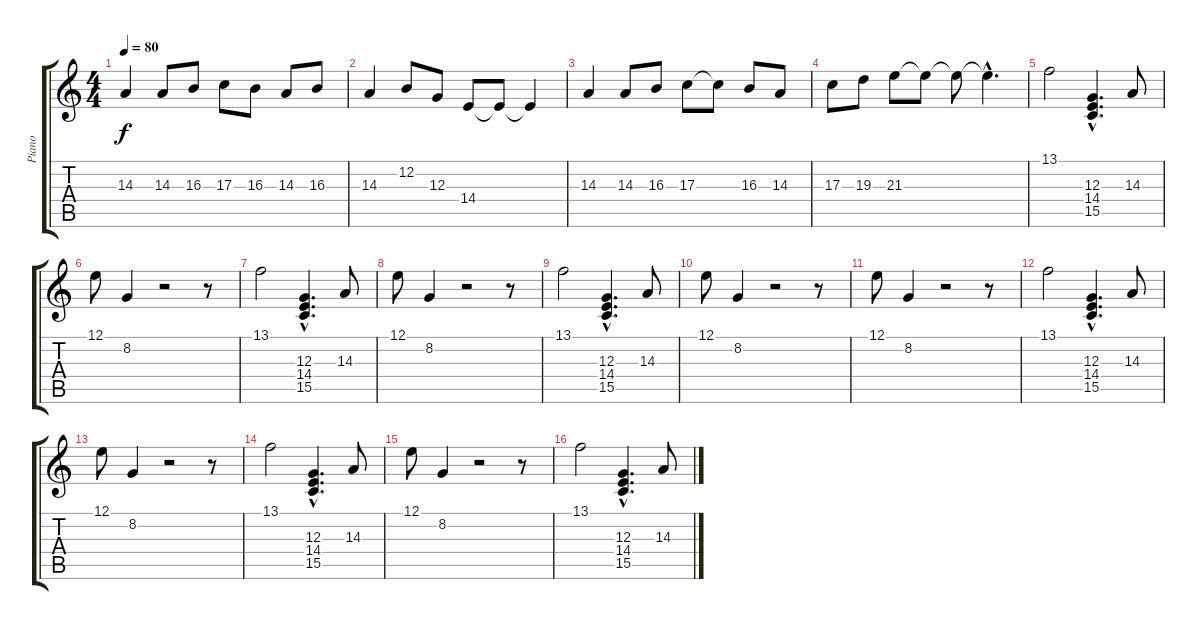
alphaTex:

\track ("Piano" "Piano") {instrument acousticgrandpiano}
\staff {score tabs}
\tuning (E4 B3 G3 D3 A2 E2) {hide}
\ts (4 4)
\tempo 80
\clef g2
\ks c
14.3.4{dy f} 14.3.8 16.3.8 17.3.8 16.3.8 14.3.8 16.3.8 |
14.3.4 12.2.8 12.3.8 14.4.8 14.4{t}.8 14.4{t}.4 |
14.3.4 14.3.8 16.3.8 17.3.8 17.3{t}.8 16.3.8 14.3.8 |
17.3.8 19.3.8 21.3.8 21.3{t}.8 21.3{t}.8 21.3{hac t}.4{d} |
13.1.2 (12.3{hac} 14.4{hac} 15.5{hac}).4{d} 14.3.8 |
12.1.8 8.2.4 r.2 r.8 |
13.1.2 (12.3{hac} 14.4{hac} 15.5{hac}).4{d} 14.3.8 |
12.1.8 8.2.4 r.2 r.8 |
13.1.2 (12.3{hac} 14.4{hac} 15.5{hac}).4{d} 14.3.8 |
12.1.8 8.2.4 r.2 r.8 |
12.1.8 8.2.4 r.2 r.8 |
13.1.2 (12.3{hac} 14.4{hac} 15.5{hac}).4{d} 14.3.8 |
12.1.8 8.2.4 r.2 r.8 |
13.1.2 (12.3{hac} 14.4{hac} 15.5{hac}).4{d} 14.3.8 |
12.1.8 8.2.4 r.2 r.8 |
13.1.2 (12.3{hac} 14.4{hac} 15.5{hac}).4{d} 14.3.8
